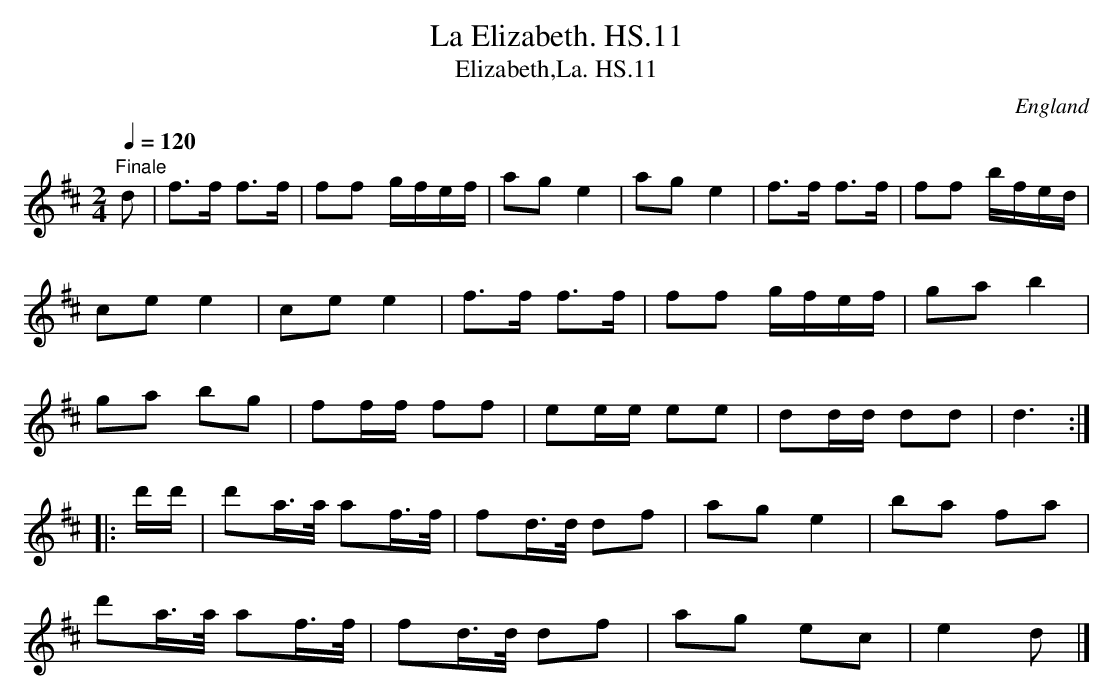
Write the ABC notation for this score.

X:1
T:La Elizabeth. HS.11
T:Elizabeth,La. HS.11
M:2/4
L:1/8
Q:1/4=120
O:England
notC:"Set of Quadrilles,No5"
K:D major
"Finale"d|f>f f>f|ff g/f/e/f/|age2|age2|\
f>f f>f|ff b/f/e/d/|!
cee2|cee2|\
f>f f>f|ff g/f/e/f/|gab2|!
ga bg|ff/f/ ff|ee/e/ ee|dd/d/ dd|d3:|!
|:d'/d'/|d'a3/4a/4 af3/4f/4|fd3/4d/4 df|age2|ba fa|!
d'a3/4a/4 af3/4f/4|fd3/4d/4 df|ag ec|e2d|]
